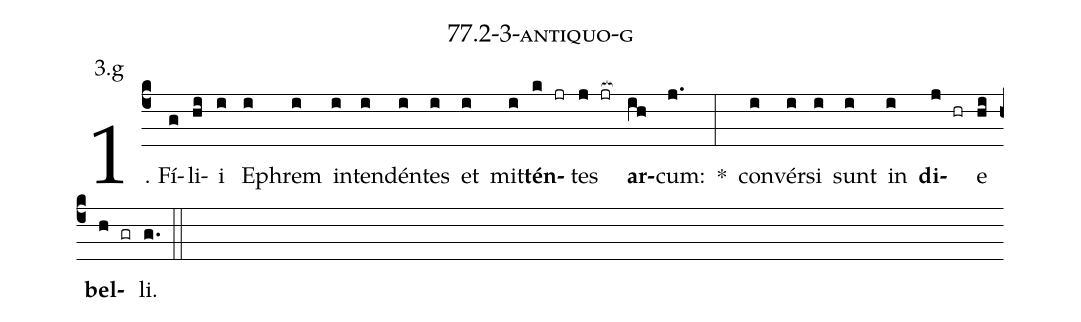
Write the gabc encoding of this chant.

name: 77.2-3-antiquo-g;
annotation: 3.g;
%%
(c4)1. Fí(g)li(hi)i(i) E(i)phrem(i) in(i)ten(i)dén(i)tes(i) et(i) mit(i)<b>tén</b>(k jr)tes(j jr[ocb:1{]) <b>ar</b>(ih[ocb:0}])cum:(j.) *(:) con(i)vér(i)si(i) sunt(i) in(i) <b>di</b>(j hr)e(hi) <b>bel</b>(h gr)li.(g.) (::)


%E(i) u(i) o(j) u(hi) a(h) e.(g.) (::)
